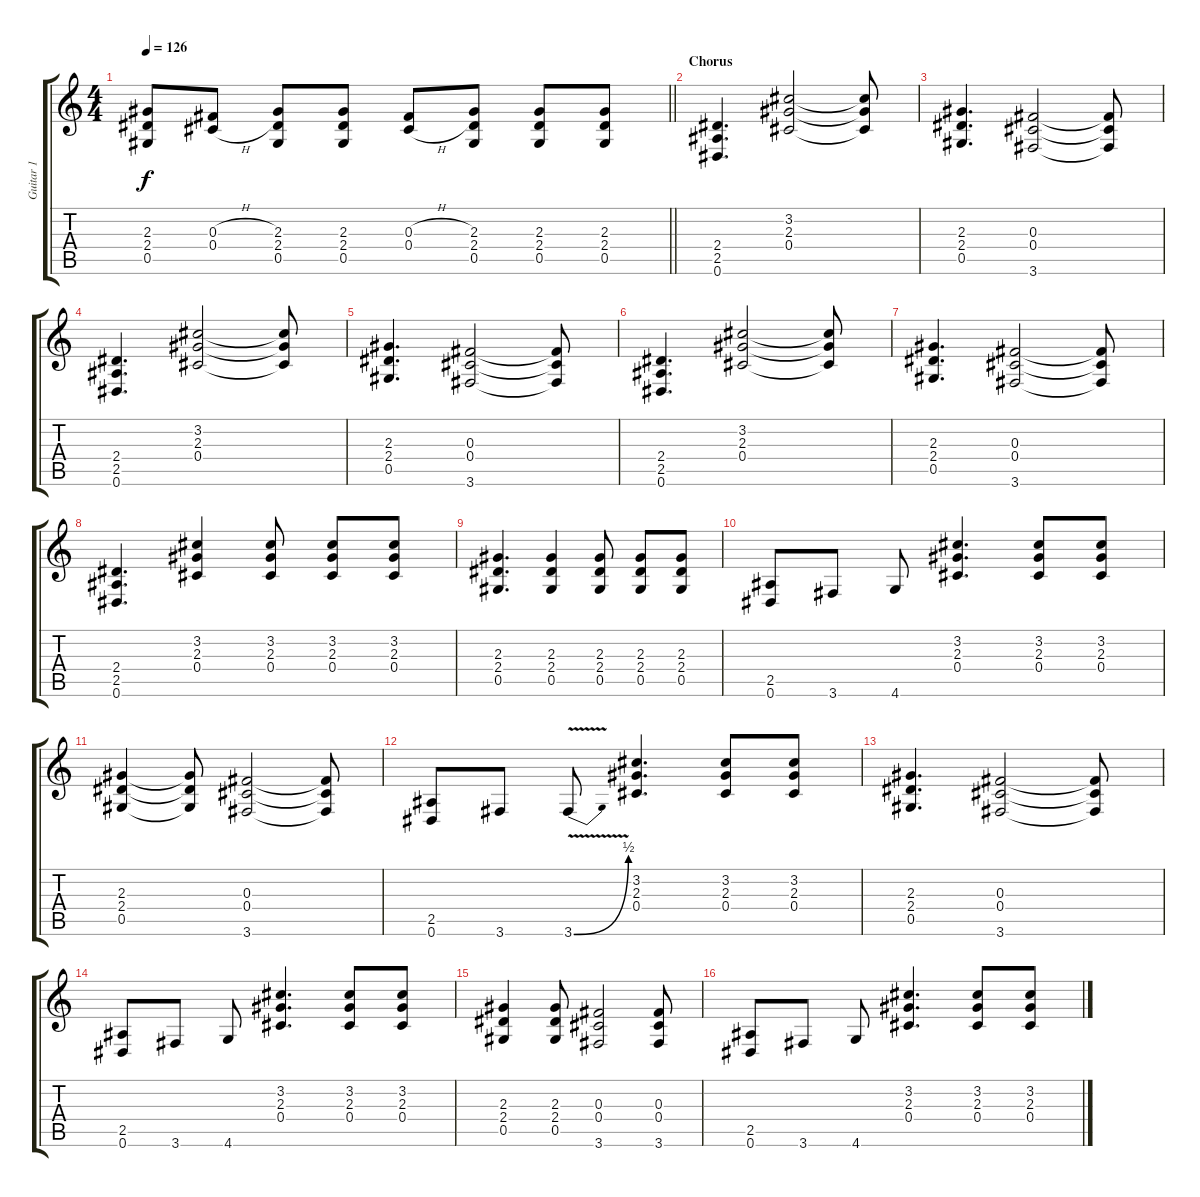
\track ("Guitar 1" "Guitar 1") {instrument overdrivenguitar}
\staff {score tabs}
\tuning (Eb4 Bb3 Gb3 Db3 Ab2 Eb2) {hide}
\ts (4 4)
\tempo 126
\clef g2
\barLineRight lightlight
\ks c
(2.3 2.4 0.5).8{dy f} (0.3{h} 0.4{h}).8 (2.3 2.4 0.5).8 (2.3 2.4 0.5).8 (0.3{h} 0.4{h}).8 (2.3 2.4 0.5).8 (2.3 2.4 0.5).8 (2.3 2.4 0.5).8 |
\section ("" "Chorus")
(2.4 2.5 0.6).4{d} (3.2 2.3 0.4).2 (3.2{t} 2.3{t} 0.4{t}).8 |
(2.3 2.4 0.5).4{d} (0.3 0.4 3.6).2 (0.3{t} 0.4{t} 3.6{t}).8 |
(2.4 2.5 0.6).4{d} (3.2 2.3 0.4).2 (3.2{t} 2.3{t} 0.4{t}).8 |
(2.3 2.4 0.5).4{d} (0.3 0.4 3.6).2 (0.3{t} 0.4{t} 3.6{t}).8 |
(2.4 2.5 0.6).4{d} (3.2 2.3 0.4).2 (3.2{t} 2.3{t} 0.4{t}).8 |
(2.3 2.4 0.5).4{d} (0.3 0.4 3.6).2 (0.3{t} 0.4{t} 3.6{t}).8 |
(2.4 2.5 0.6).4{d} (3.2 2.3 0.4).4 (3.2 2.3 0.4).8 (3.2 2.3 0.4).8 (3.2 2.3 0.4).8 |
(2.3 2.4 0.5).4{d} (2.3 2.4 0.5).4 (2.3 2.4 0.5).8 (2.3 2.4 0.5).8 (2.3 2.4 0.5).8 |
(2.5 0.6).8 3.6.8 4.6.8 (3.2 2.3 0.4).4{d} (3.2 2.3 0.4).8 (3.2 2.3 0.4).8 |
(2.3 2.4 0.5).4 (2.3{t} 2.4{t} 0.5{t}).8 (0.3 0.4 3.6).2 (0.3{t} 0.4{t} 3.6{t}).8 |
(2.5 0.6).8 3.6.8 3.6{be (bend 0 0 60 2) v}.8 (3.2 2.3 0.4).4{d} (3.2 2.3 0.4).8 (3.2 2.3 0.4).8 |
(2.3 2.4 0.5).4{d} (0.3 0.4 3.6).2 (0.3{t} 0.4{t} 3.6{t}).8 |
(2.5 0.6).8 3.6.8 4.6.8 (3.2 2.3 0.4).4{d} (3.2 2.3 0.4).8 (3.2 2.3 0.4).8 |
(2.3 2.4 0.5).4 (2.3 2.4 0.5).8 (0.3 0.4 3.6).2 (0.3 0.4 3.6).8 |
(2.5 0.6).8 3.6.8 4.6.8 (3.2 2.3 0.4).4{d} (3.2 2.3 0.4).8 (3.2 2.3 0.4).8
